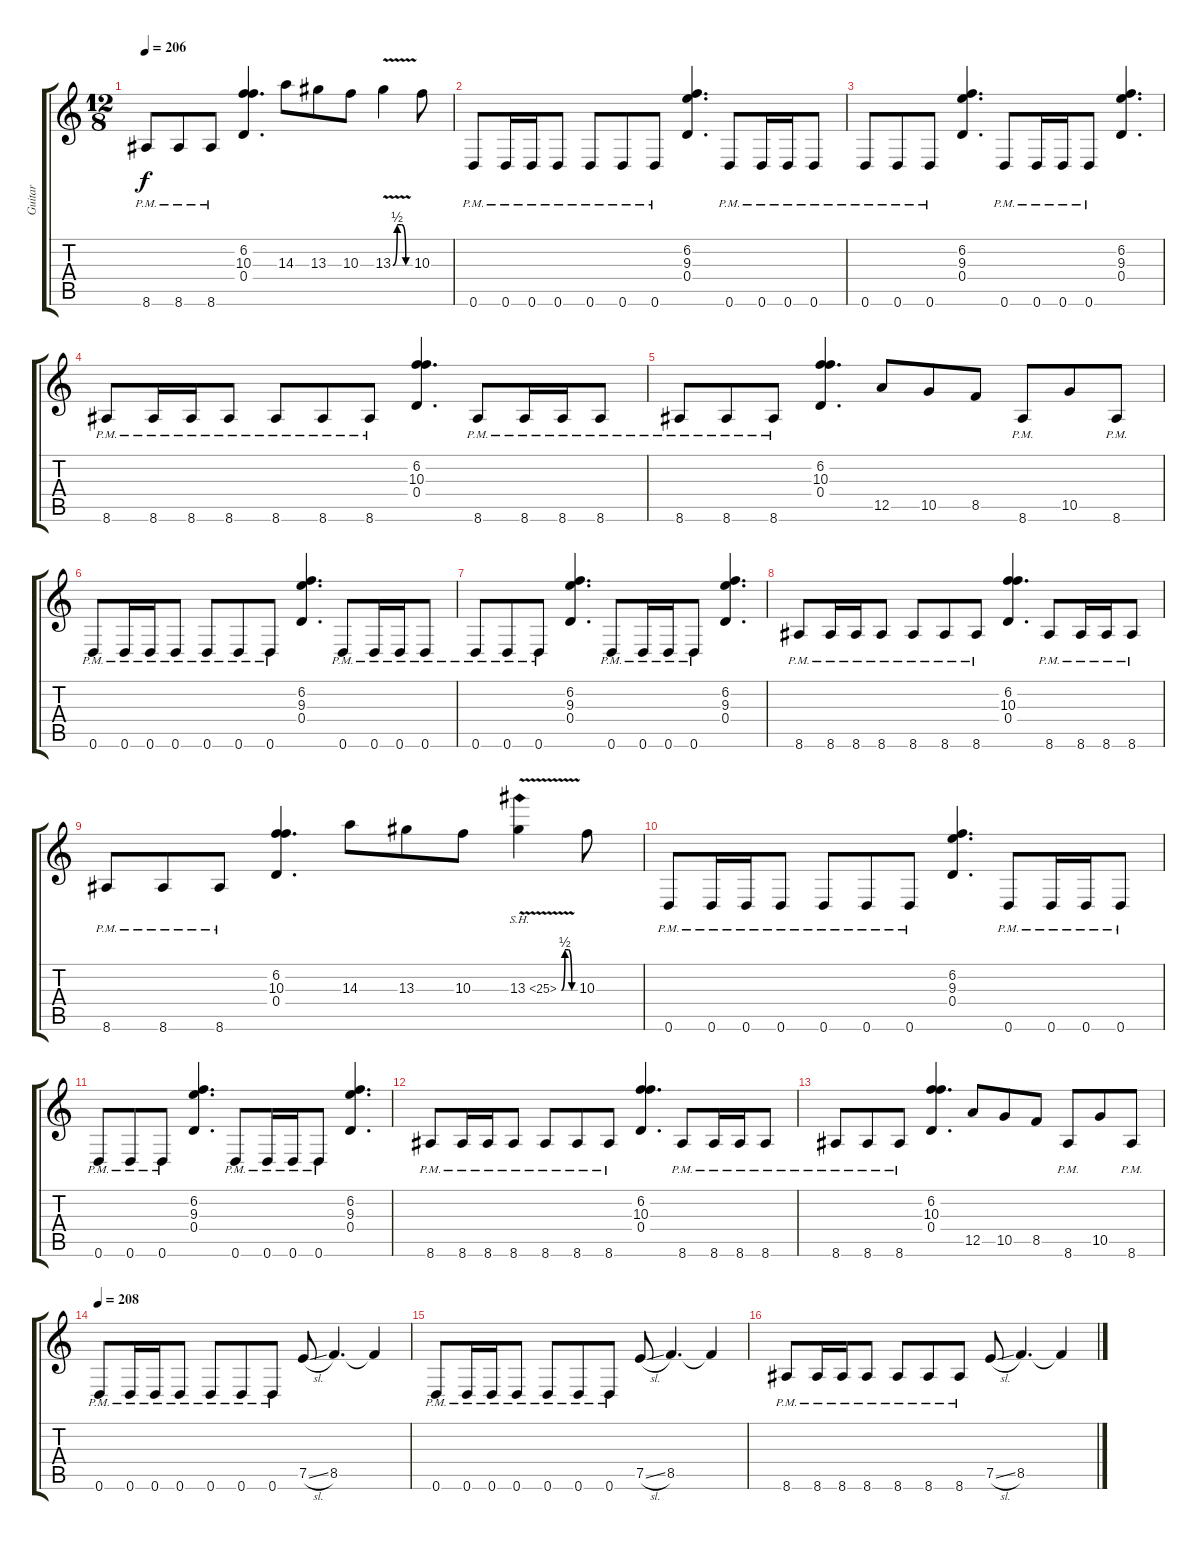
\track ("Guitar" "Guitar") {instrument distortionguitar}
\staff {score tabs}
\tuning (E4 B3 G3 D3 A2 D2) {hide}
\ts (12 8)
\tempo 206
\clef g2
\ks c
8.6{pm}.8{dy f} 8.6{pm}.8 8.6{pm}.8 (6.2 10.3 0.4).4{d} 14.3.8 13.3.8 10.3.8 13.3{be (custom 0 0 15 2 30 2 45 0 60 0) v}.4 10.3.8 |
0.6{pm}.8 0.6{pm}.16 0.6{pm}.16 0.6{pm}.8 0.6{pm}.8 0.6{pm}.8 0.6{pm}.8 (6.2 9.3 0.4).4{d} 0.6{pm}.8 0.6{pm}.16 0.6{pm}.16 0.6{pm}.8 |
0.6{pm}.8 0.6{pm}.8 0.6{pm}.8 (6.2 9.3 0.4).4{d} 0.6{pm}.8 0.6{pm}.16 0.6{pm}.16 0.6{pm}.8 (6.2 9.3 0.4).4{d} |
8.6{pm}.8 8.6{pm}.16 8.6{pm}.16 8.6{pm}.8 8.6{pm}.8 8.6{pm}.8 8.6{pm}.8 (6.2 10.3 0.4).4{d} 8.6{pm}.8 8.6{pm}.16 8.6{pm}.16 8.6{pm}.8 |
8.6{pm}.8 8.6{pm}.8 8.6{pm}.8 (6.2 10.3 0.4).4{d} 12.5.8 10.5.8 8.5.8 8.6{pm}.8 10.5.8 8.6{pm}.8 |
0.6{pm}.8 0.6{pm}.16 0.6{pm}.16 0.6{pm}.8 0.6{pm}.8 0.6{pm}.8 0.6{pm}.8 (6.2 9.3 0.4).4{d} 0.6{pm}.8 0.6{pm}.16 0.6{pm}.16 0.6{pm}.8 |
0.6{pm}.8 0.6{pm}.8 0.6{pm}.8 (6.2 9.3 0.4).4{d} 0.6{pm}.8 0.6{pm}.16 0.6{pm}.16 0.6{pm}.8 (6.2 9.3 0.4).4{d} |
8.6{pm}.8 8.6{pm}.16 8.6{pm}.16 8.6{pm}.8 8.6{pm}.8 8.6{pm}.8 8.6{pm}.8 (6.2 10.3 0.4).4{d} 8.6{pm}.8 8.6{pm}.16 8.6{pm}.16 8.6{pm}.8 |
8.6{pm}.8 8.6{pm}.8 8.6{pm}.8 (6.2 10.3 0.4).4{d} 14.3.8 13.3.8 10.3.8 13.3{be (custom 0 0 15 2 30 2 45 0 60 0) sh 12 v}.4 10.3.8 |
0.6{pm}.8 0.6{pm}.16 0.6{pm}.16 0.6{pm}.8 0.6{pm}.8 0.6{pm}.8 0.6{pm}.8 (6.2 9.3 0.4).4{d} 0.6{pm}.8 0.6{pm}.16 0.6{pm}.16 0.6{pm}.8 |
0.6{pm}.8 0.6{pm}.8 0.6{pm}.8 (6.2 9.3 0.4).4{d} 0.6{pm}.8 0.6{pm}.16 0.6{pm}.16 0.6{pm}.8 (6.2 9.3 0.4).4{d} |
8.6{pm}.8 8.6{pm}.16 8.6{pm}.16 8.6{pm}.8 8.6{pm}.8 8.6{pm}.8 8.6{pm}.8 (6.2 10.3 0.4).4{d} 8.6{pm}.8 8.6{pm}.16 8.6{pm}.16 8.6{pm}.8 |
8.6{pm}.8 8.6{pm}.8 8.6{pm}.8 (6.2 10.3 0.4).4{d} 12.5.8 10.5.8 8.5.8 8.6{pm}.8 10.5.8 8.6{pm}.8 |
\tempo 208
0.6{pm}.8 0.6{pm}.16 0.6{pm}.16 0.6{pm}.8 0.6{pm}.8 0.6{pm}.8 0.6{pm}.8 7.5{sl}.8 8.5.4{d} 8.5{t}.4 |
0.6{pm}.8 0.6{pm}.16 0.6{pm}.16 0.6{pm}.8 0.6{pm}.8 0.6{pm}.8 0.6{pm}.8 7.5{sl}.8 8.5.4{d} 8.5{t}.4 |
8.6{pm}.8 8.6{pm}.16 8.6{pm}.16 8.6{pm}.8 8.6{pm}.8 8.6{pm}.8 8.6{pm}.8 7.5{sl}.8 8.5.4{d} 8.5{t}.4
